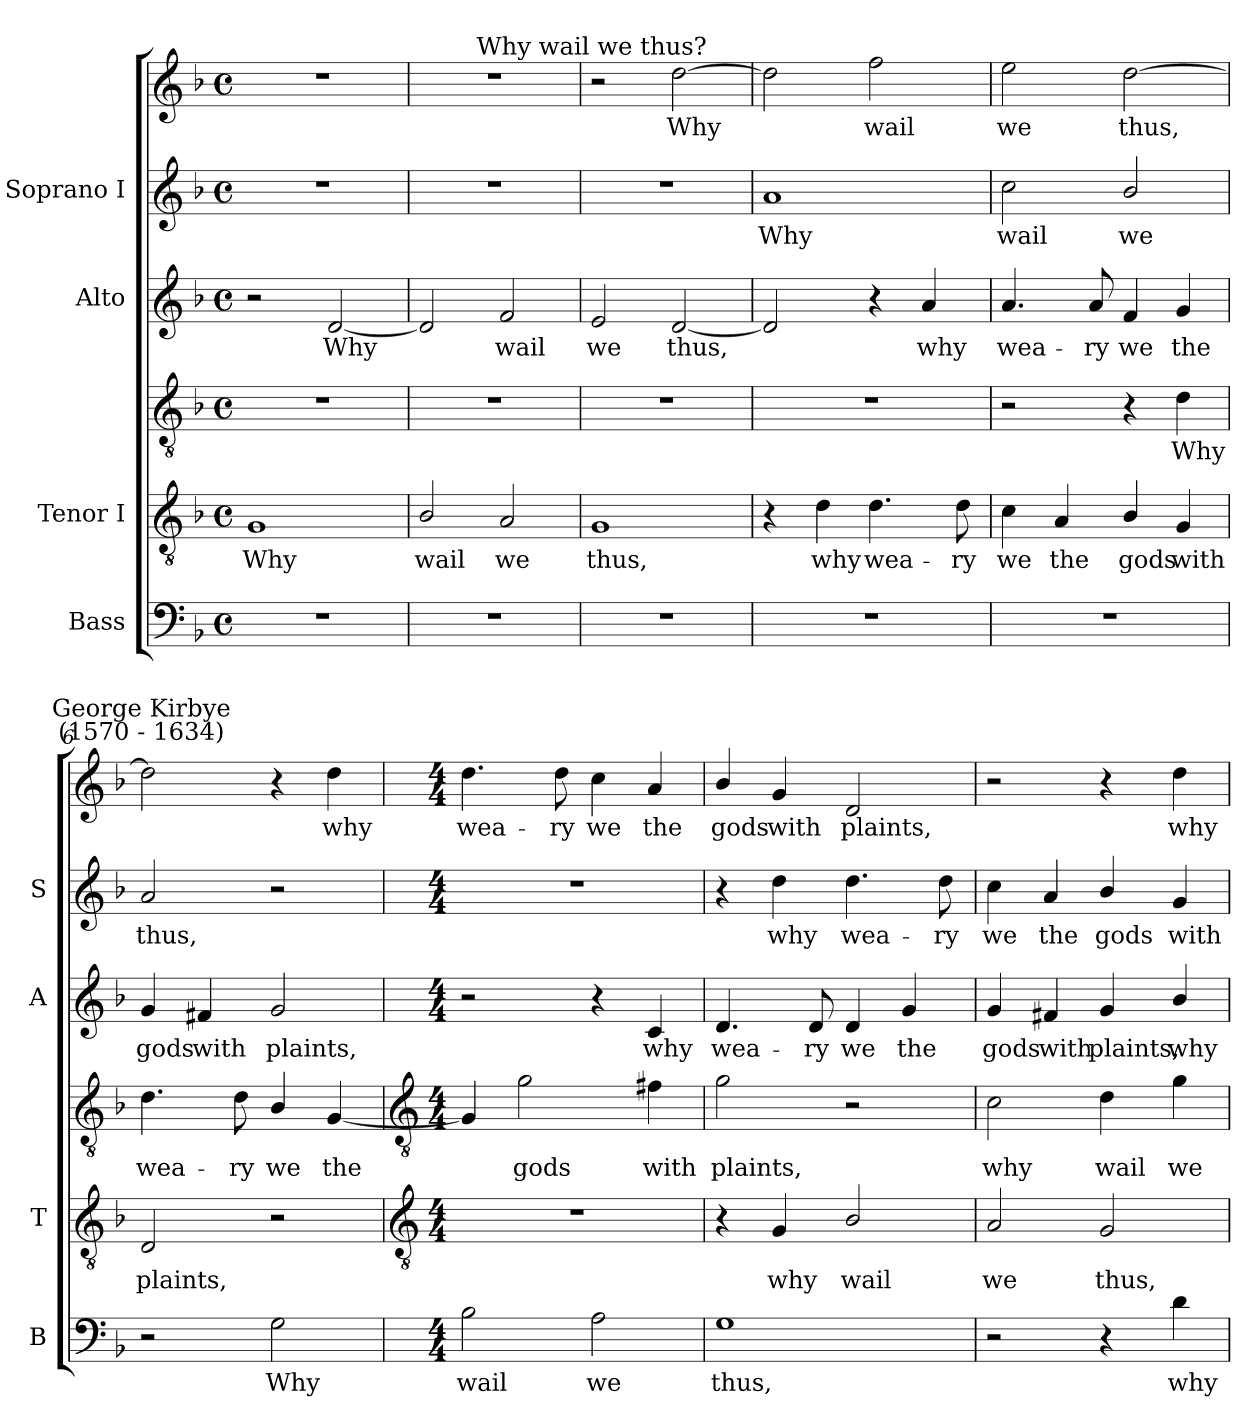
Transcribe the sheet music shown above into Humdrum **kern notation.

**kern	**text	**kern	**text	**kern	**text	**kern	**text	**kern	**text	**kern	**text
*part4	*part4	*part3	*part3	*part3	*part3	*part2	*part2	*part1	*part1	*part1	*part1
*staff6	*staff6	*staff5	*staff5	*staff4	*staff4	*staff3	*staff3	*staff2	*staff2	*staff1	*staff1
*I"Bass	*	*I"Tenor I	*	*	*	*I"Alto	*	*I"Soprano I	*	*	*
*I'B	*	*I'T	*	*	*	*I'A	*	*I'S	*	*	*
*clefF4	*	*clefGv2	*	*clefGv2	*	*clefG2	*	*clefG2	*	*clefG2	*
*k[b-]	*	*k[b-]	*	*k[b-]	*	*k[b-]	*	*k[b-]	*	*k[b-]	*
*F:	*	*F:	*	*F:	*	*F:	*	*F:	*	*F:	*
*M4/4	*	*M4/4	*	*M4/4	*	*M4/4	*	*M4/4	*	*M4/4	*
*met(c)	*	*met(c)	*	*met(c)	*	*met(c)	*	*met(c)	*	*met(c)	*
=1	=1	=1	=1	=1	=1	=1	=1	=1	=1	=1	=1
!	!	!	!LO:LY:b	!	!	!	!	!	!	!	!
1r	.	1G	Why	1r	.	2r	.	1r	.	1r	.
!	!	!	!	!	!	!	!LO:LY:b	!	!	!	!
.	.	.	.	.	.	[2d	Why	.	.	.	.
=2	=2	=2	=2	=2	=2	=2	=2	=2	=2	=2	=2
!	!	!	!LO:LY:b	!	!	!	!	!	!	!	!
1r	.	2B-/	wail	1r	.	2d]	.	1r	.	1r	.
!	!	!	!LO:LY:b	!	!	!	!LO:LY:b	!	!	!	!
.	.	2A	we	.	.	2f	wail	.	.	.	.
=3	=3	=3	=3	=3	=3	=3	=3	=3	=3	=3	=3
!	!	!	!	!	!	!	!	!	!	!LO:TX:a:cj:t=Why wail we thus?	!
!	!	!	!LO:LY:b	!	!	!	!LO:LY:b	!	!	!	!
1r	.	1G	thus,	1r	.	2e	we	1r	.	2r	.
!	!	!	!	!	!	!	!LO:LY:b	!	!	!	!LO:LY:b
.	.	.	.	.	.	[2d	thus,	.	.	[2dd	Why
=4	=4	=4	=4	=4	=4	=4	=4	=4	=4	=4	=4
!	!	!	!	!	!	!	!	!	!LO:LY:b	!	!
1r	.	4r	.	1r	.	2d]	.	1a	Why	2dd]	.
!	!	!	!LO:LY:b	!	!	!	!	!	!	!	!
.	.	4d	why	.	.	.	.	.	.	.	.
!	!	!	!LO:LY:b	!	!	!	!	!	!	!	!LO:LY:b
.	.	4.d	wea-	.	.	4r	.	.	.	2ff	wail
!	!	!	!	!	!	!	!LO:LY:b	!	!	!	!
.	.	.	.	.	.	4a	why	.	.	.	.
!	!	!	!LO:LY:b	!	!	!	!	!	!	!	!
.	.	8d	-ry	.	.	.	.	.	.	.	.
=5	=5	=5	=5	=5	=5	=5	=5	=5	=5	=5	=5
!	!	!	!LO:LY:b	!	!	!	!LO:LY:b	!	!LO:LY:b	!	!LO:LY:b
1r	.	4c	we	2r	.	4.a	wea-	2cc	wail	2ee	we
!	!	!	!LO:LY:b	!	!	!	!	!	!	!	!
.	.	4A	the	.	.	.	.	.	.	.	.
!	!	!	!	!	!	!	!LO:LY:b	!	!	!	!
.	.	.	.	.	.	8a	-ry	.	.	.	.
!	!	!	!LO:LY:b	!	!	!	!LO:LY:b	!	!LO:LY:b	!	!LO:LY:b
.	.	4B-/	gods	4r	.	4f	we	2b-/	we	[2dd	thus,
!	!	!	!LO:LY:b	!	!LO:LY:b	!	!LO:LY:b	!	!	!	!
.	.	4G	with	4d	Why	4g	the	.	.	.	.
=6	=6	=6	=6	=6	=6	=6	=6	=6	=6	=6	=6
!	!	!	!	!	!	!	!	!	!	!LO:TX:a:cj:t=George Kirbye\n(1570 - 1634)	!
!	!	!	!LO:LY:b	!	!LO:LY:b	!	!LO:LY:b	!	!LO:LY:b	!	!
2r	.	2D	plaints,	4.d	wea-	4g	gods	2a	thus,	2dd]	.
!	!	!	!	!	!	!	!LO:LY:b	!	!	!	!
.	.	.	.	.	.	4f#X	with	.	.	.	.
!	!	!	!	!	!LO:LY:b	!	!	!	!	!	!
.	.	.	.	8d	-ry	.	.	.	.	.	.
!	!LO:LY:b	!	!	!	!LO:LY:b	!	!LO:LY:b	!	!	!	!
2G	Why	2r	.	4B-/	we	2g	plaints,	2r	.	4r	.
!	!	!	!	!	!LO:LY:b	!	!	!	!	!	!LO:LY:b
.	.	.	.	[4G	the	.	.	.	.	4dd	why
!!LO:LB:g=z
=7	=7	=7	=7	=7	=7	=7	=7	=7	=7	=7	=7
*	*	*clefGv2	*	*clefGv2	*	*	*	*	*	*	*
*M4/4	*	*M4/4	*	*M4/4	*	*M4/4	*	*M4/4	*	*M4/4	*
!	!LO:LY:b	!	!	!	!	!	!	!	!	!	!LO:LY:b
2B-	wail	1r	.	4G]	.	2r	.	1r	.	4.dd	wea-
!	!	!	!	!	!LO:LY:b	!	!	!	!	!	!
.	.	.	.	2g	gods	.	.	.	.	.	.
!	!	!	!	!	!	!	!	!	!	!	!LO:LY:b
.	.	.	.	.	.	.	.	.	.	8dd	-ry
!	!LO:LY:b	!	!	!	!	!	!	!	!	!	!LO:LY:b
2A	we	.	.	.	.	4r	.	.	.	4cc	we
!	!	!	!	!	!LO:LY:b	!	!LO:LY:b	!	!	!	!LO:LY:b
.	.	.	.	4f#X	with	4c	why	.	.	4a	the
=8	=8	=8	=8	=8	=8	=8	=8	=8	=8	=8	=8
!	!LO:LY:b	!	!	!	!LO:LY:b	!	!LO:LY:b	!	!	!	!LO:LY:b
1G	thus,	4r	.	2g	plaints,	4.d	wea-	4r	.	4b-/	gods
!	!	!	!LO:LY:b	!	!	!	!	!	!LO:LY:b	!	!LO:LY:b
.	.	4G	why	.	.	.	.	4dd	why	4g	with
!	!	!	!	!	!	!	!LO:LY:b	!	!	!	!
.	.	.	.	.	.	8d	-ry	.	.	.	.
!	!	!	!LO:LY:b	!	!	!	!LO:LY:b	!	!LO:LY:b	!	!LO:LY:b
.	.	2B-/	wail	2r	.	4d	we	4.dd	wea-	2d	plaints,
!	!	!	!	!	!	!	!LO:LY:b	!	!	!	!
.	.	.	.	.	.	4g	the	.	.	.	.
!	!	!	!	!	!	!	!	!	!LO:LY:b	!	!
.	.	.	.	.	.	.	.	8dd	-ry	.	.
=9	=9	=9	=9	=9	=9	=9	=9	=9	=9	=9	=9
!	!	!	!LO:LY:b	!	!LO:LY:b	!	!LO:LY:b	!	!LO:LY:b	!	!
2r	.	2A	we	2c	why	4g	gods	4cc	we	2r	.
!	!	!	!	!	!	!	!LO:LY:b	!	!LO:LY:b	!	!
.	.	.	.	.	.	4f#X	with	4a	the	.	.
!	!	!	!LO:LY:b	!	!LO:LY:b	!	!LO:LY:b	!	!LO:LY:b	!	!
4r	.	2G	thus,	4d	wail	4g	plaints,	4b-/	gods	4r	.
!	!LO:LY:b	!	!	!	!LO:LY:b	!	!LO:LY:b	!	!LO:LY:b	!	!LO:LY:b
4d	why	.	.	4g	we	4b-/	why	4g	with	4dd	why
=	=	=	=	=	=	=	=	=	=	=	=
*-	*-	*-	*-	*-	*-	*-	*-	*-	*-	*-	*-
